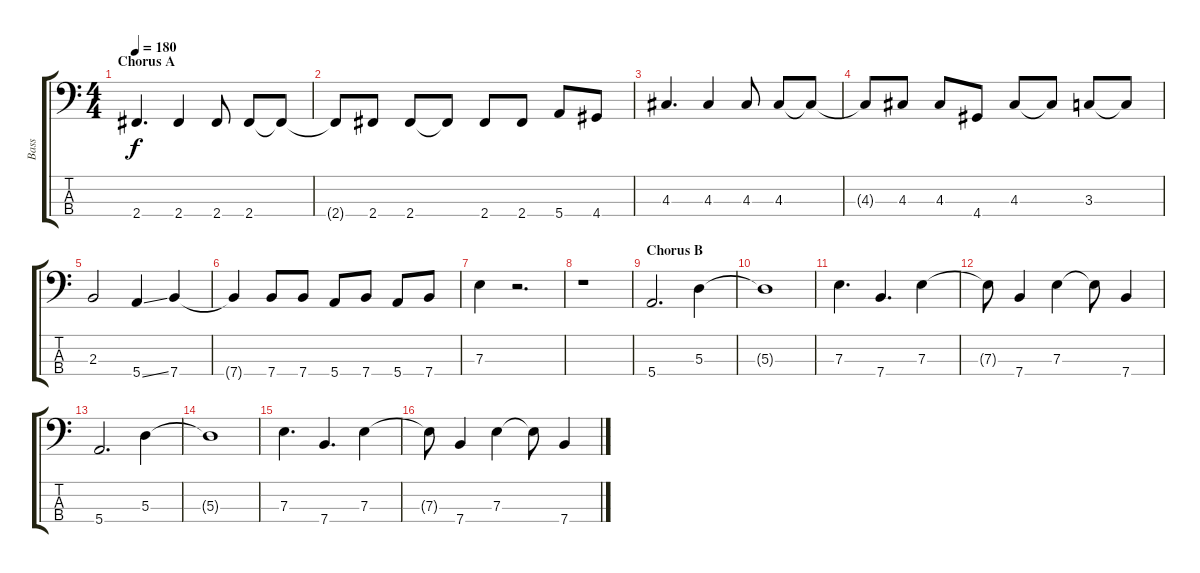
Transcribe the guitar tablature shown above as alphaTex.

\track ("Bass" "Bass") {instrument electricbassfinger}
\staff {score tabs}
\tuning (G2 D2 A1 E1) {hide}
\ts (4 4)
\section ("" "Chorus A")
\tempo 180
\clef f4
\ks c
2.4.4{d dy f} 2.4.4 2.4.8 2.4.8 2.4{t}.8 |
2.4{t}.8 2.4.8 2.4.8 2.4{t}.8 2.4.8 2.4.8 5.4.8 4.4.8 |
4.3.4{d} 4.3.4 4.3.8 4.3.8 4.3{t}.8 |
4.3{t}.8 4.3.8 4.3.8 4.4.8 4.3.8 4.3{t}.8 3.3.8 3.3{t}.8 |
2.3.2 5.4{ss}.4 7.4.4 |
7.4{t}.4 7.4.8 7.4.8 5.4.8 7.4.8 5.4.8 7.4.8 |
7.3.4 r.2{d} |
r.1 |
\section ("" "Chorus B")
5.4.2{d} 5.3.4 |
5.3{t}.1 |
7.3.4{d} 7.4.4{d} 7.3.4 |
7.3{t}.8 7.4.4 7.3.4 7.3{t}.8 7.4.4 |
5.4.2{d} 5.3.4 |
5.3{t}.1 |
7.3.4{d} 7.4.4{d} 7.3.4 |
7.3{t}.8 7.4.4 7.3.4 7.3{t}.8 7.4.4
